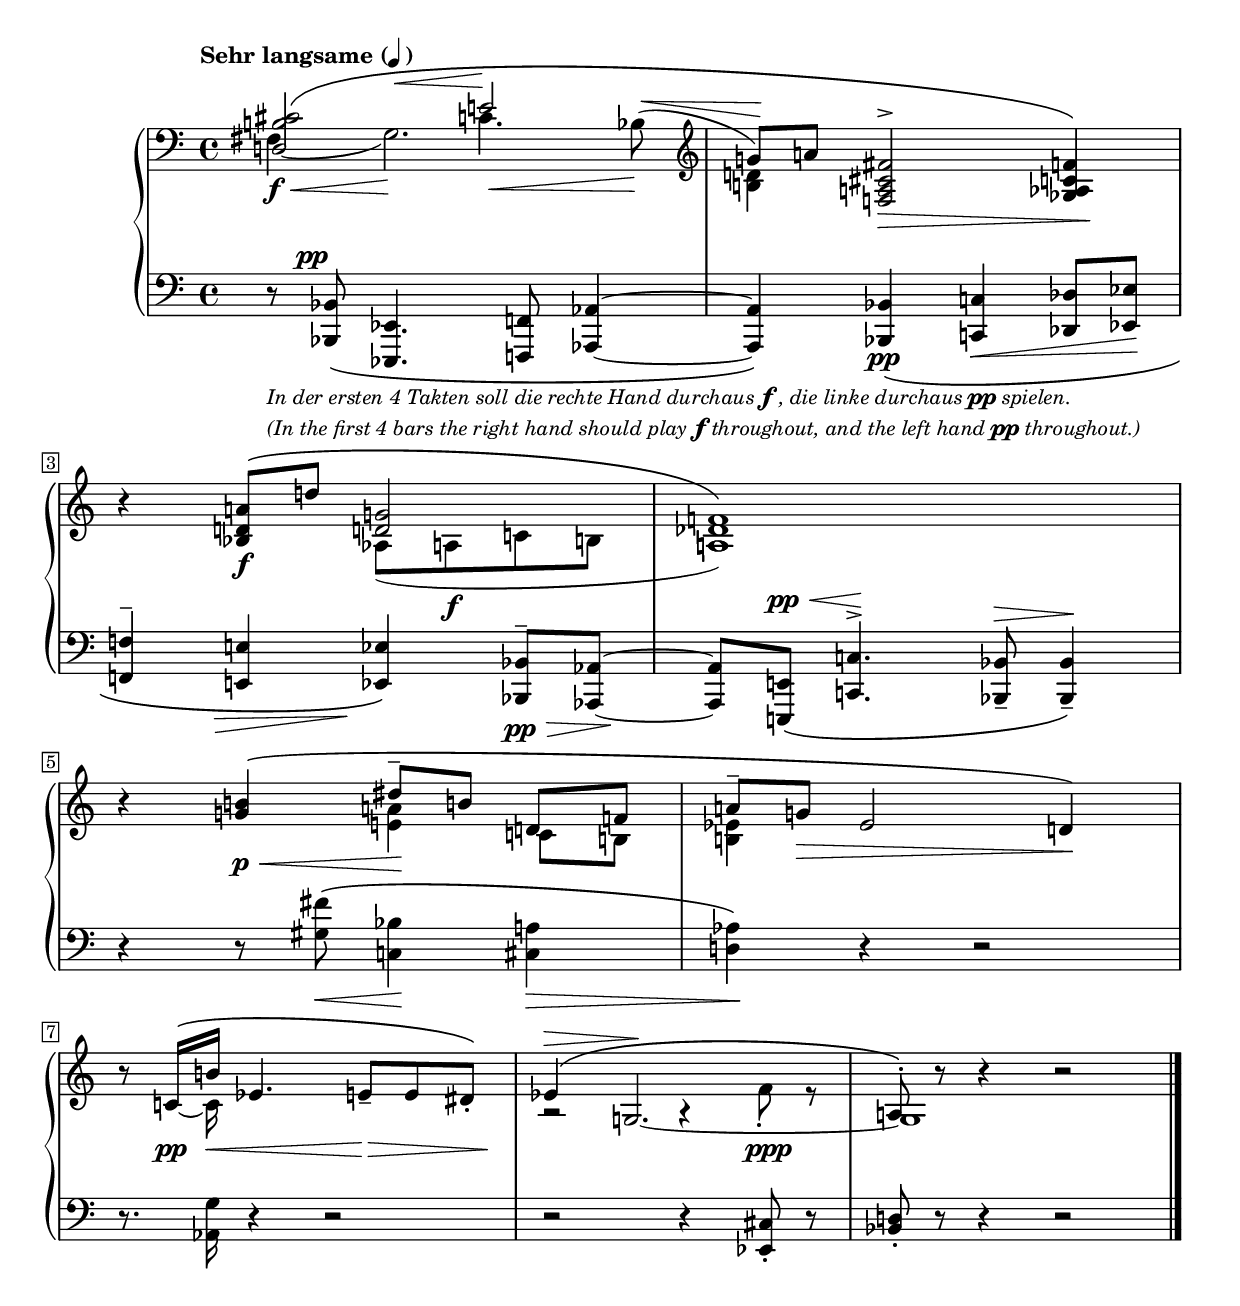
Global = {
  \key c \major
  \time 4/4
  \include "../global.ly"
}

#(define-markup-command (annotation layout props text) (markup?)
  "Draw an annotation (a double box around text)."
  (interpret-markup layout props
    (markup #:override '(box-padding . 0.2) #:box
            #:override '(box-padding . 0.4) #:box #:normal-text #:tiny text )))


Sopran = \context Voice = "one" \relative c {
  \voiceOne
  \override MultiMeasureRest.staff-position = #0
  \override Rest.staff-position = #0
  %\override DynamicText.Y-offset = #-2.4
  %\override Hairpin.Y-offset = #-2
  \stemUp\slurNeutral\tieDown
  %1
  \tempo \markup {
    \bold\concat { "Sehr langsame (" { \tiny\note {4} #1 } " )" }
  }
  %1
  | \clef bass
    \shape #'((( 0.5 . -2) (0 . -2) (0 . -4) (0 . 0))) PhrasingSlur
    \once\override PhrasingSlur.outside-staff-priority = #500
    <d! b'!\( cis>2 e'!
  | \clef treble g!8[ a!] <f,! a! cis fis>2^>_\> <ges aes c! f!>4\!\)
    \break
  | r4
    \shape #'((( 0 . 0) (0 . 0) (0 . 0) (0 . -3))) PhrasingSlur
    <bes d! a'!>8\f[\( d'!] <d,! g!>2
  | \once\override NoteColumn.force-hshift = #0 <a! des f!>1\)
    \break
  %5
  | r4 <g'! b!>_\p\<\( dis'8^-[\! b!] d,![ f!]
  | a!^-[ g!]\> ees2 d!4\)\!
    \break
  | r8 c!16[\( b'!] ees,4. e!8_-[ e dis_.]\)
  | \shape #'((( 0 . 0) (0 . 2) (0 . 3) (-1.2 . 3.3))) PhrasingSlur
    ees4\(^\> g,!2.~\!
  | \once\override NoteColumn.force-hshift = #0.6 g1\)
  \fine
}

Alto = \context Voice = "two" \relative c {
  \voiceTwo
  \override MultiMeasureRest.staff-position = #0
  \override Rest.staff-position = #0
  \stemDown\slurUp
  \override Hairpin.to-barline = ##f
  %1
  | \shape #'((( 1 . -0.5) (0 . 0) (0 . 0) (0 . 0))) Slur
    \override Hairpin.rotation = #'(2 -1 0)
    fis4_(\f\< g2.*1/3)\!^\< c!4.\!_\<
    \once\override Hairpin.rotation = #'(-4 1 0)
    bes8(\!^\<
  | <b! d!>4)\! s2.
  | s2 aes8[_( a!\f c! b!]
  | \once\override NoteColumn.force-hshift = #0 a!1)
  %5
  | s2 <e'! a!>4 c!8[ b!]
  | <b! ees>4 s2.
  | \revert Hairpin.rotation
    s8 \autoBeamOff\hideNotes c!16~ \unHideNotes c\<
    s4. \hideNotes c8\!\> c c\! \unHideNotes\autoBeamOn
  | a2\rest a4\rest f'8_. e\rest
  | \stemUp a,!8^. r8 r4 r2
}

Tenor = \context Voice = "three" \relative c' {
  \voiceThree
  \override MultiMeasureRest.staff-position = #0
  \override Rest.staff-position = #0
  \set baseMoment = #(ly:make-moment 1/8)
  %1
}

Bass = \context Voice = "four" \relative c {
  \voiceFour
  \override MultiMeasureRest.staff-position = #0
  \override Rest.staff-position = #0
  \phrasingSlurNeutral\stemUp\slurNeutral\tieNeutral
  %1
  | r8_\markup \italic\small {
      \column {
        \line {
          "In der ersten 4 Takten soll die rechte Hand durchaus"
          \dynamic f ", die linke durchaus" \dynamic pp "spielen."
        }
        \line {
          "(In the first 4 bars the right hand should play"
          \dynamic f "throughout, and the left hand" \dynamic pp "throughout.)"
        }
      }
    }
    \once\override Staff.TextScript.extra-offset = #'(-2.5 . -0.5)
    <bes, bes'>\(^\markup { \dynamic pp } <ees, ees'>4. <f! f'!>8 <aes aes'>4~
  | q\)
    \once\override PhrasingSlur.outside-staff-priority = #250
    <bes bes'>\pp\(
    \override Hairpin.rotation = #'(4 -1 0)
    <c! c'!>\< <des! des'!>8[ <ees ees'>]\!
  | <f! f'!>4^-
    \once\override Hairpin.shorten-pair = #'(-2 . 4)
    <e! e'>\> <ees ees'>\)\!
    \once\override Hairpin.shorten-pair = #'(0 . -1)
    <bes bes'>8\pp\>[^- <aes aes'>]~\!
  | \revert Hairpin.rotation
    <aes aes'>[ <e! e'!>]^\pp\(^\< <c'! c'!>4.^>\! <bes bes'>8_-^\> q4_-\)\!
  %5
  | \stemDown r4 r8 <gis'' fis'>\(\< <c,! bes'>4\!
    \override Hairpin.to-barline = ##f
    <cis a'!>\>
  | <d! aes'>4\)\! r r2
  | r8. <aes g'>16 r4 r2
  | \stemUp r2 r4 <ees cis'>8_. r
  | <bes' d!>_. r r4 r2
  \fine
}

centerDynamics = {
  %1
  | s1*6
  | s8 s\pp s2.
  | s2. s4\ppp
}

\score {
  \new PianoStaff \with { connectArpeggios = ##t }
  <<
    \accidentalStyle Score.piano
    \context Staff = "upper" <<
      \set Staff.midiInstrument = #"acoustic grand"
      \Global
      \clef treble
      \Sopran
      \Alto
    >>
    \context Dynamics <<
      \Global \centerDynamics
    >>
    \context Staff = "lower" <<
      \set Staff.midiInstrument = #"acoustic grand"
      \Global
      \clef bass
      \Tenor
      \Bass
    >>
  >>
  \header {
    %composer = "Arnold Schönberg"
    %opus = "Op. 19"
    title = \markup {
      \fill-line {
        \center-column {
          \line { \abs-fontsize #20 "III." }
        }
      }
    }
    subtitle = #f
  }
  \layout {
    \context {
      \PianoStaff
      % More space between staves in the same PianoStaff
      \override StaffGrouper.staff-staff-spacing.minimum-distance = 14
      %\override TextScript.font-shape = #'italic
    }
  }
  \midi {
    \tempo 4 = 100
  }
}
